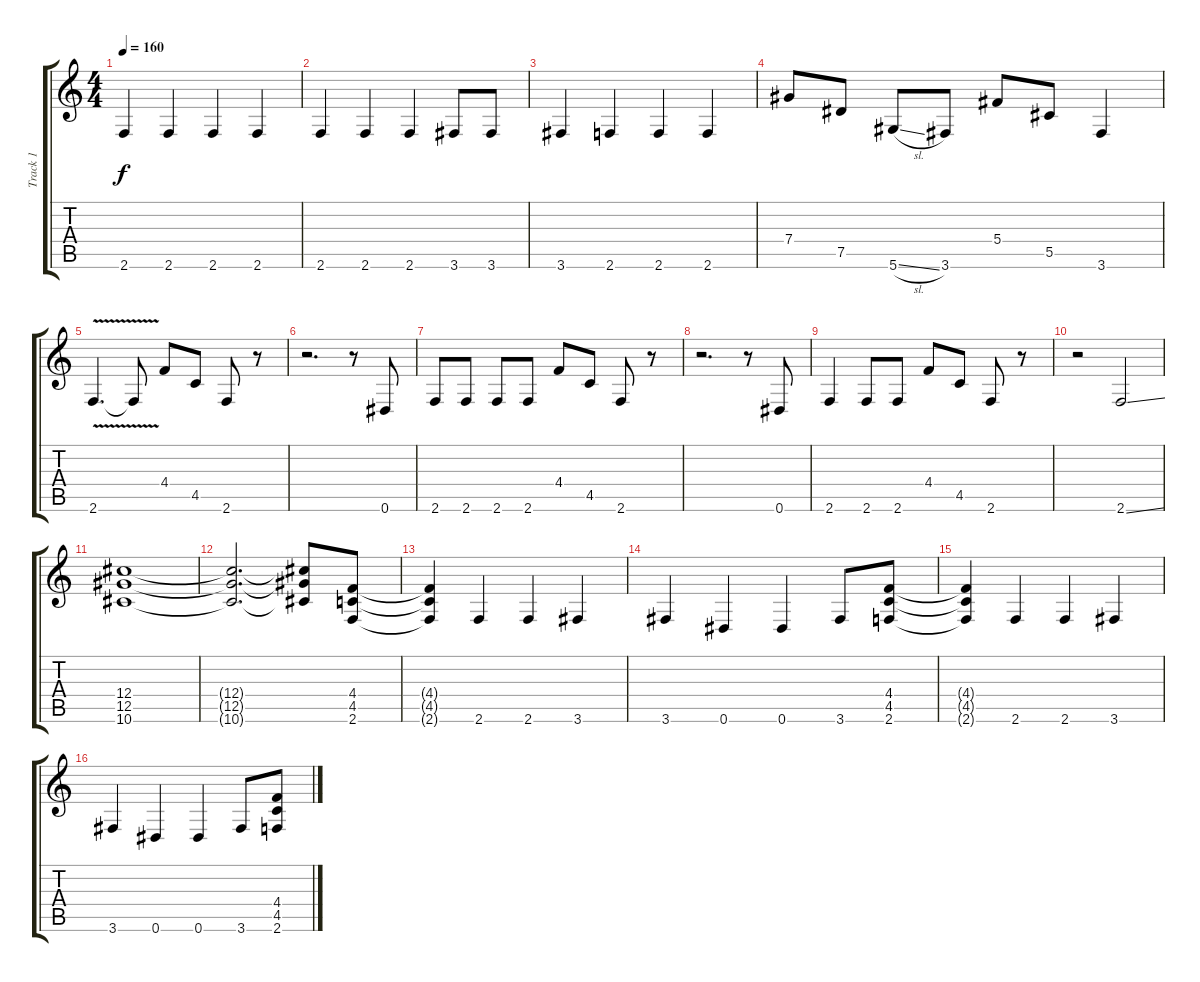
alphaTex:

\track ("Track 1" "Track 1") {instrument distortionguitar}
\staff {score tabs}
\tuning (Eb4 Bb3 Gb3 Db3 Ab2 Eb2) {hide}
\ts (4 4)
\tempo 160
\clef g2
\ks c
2.6.4{dy f} 2.6.4 2.6.4 2.6.4 |
2.6.4 2.6.4 2.6.4 3.6.8 3.6.8 |
3.6.4 2.6.4 2.6.4 2.6.4 |
7.4.8 7.5.8 5.6{sl}.8 3.6.8 5.4.8 5.5.8 3.6.4 |
2.6{v}.4{d} 2.6{t}.8 4.4.8 4.5.8 2.6.8 r.8 |
r.2{d} r.8 0.6.8 |
2.6.8 2.6.8 2.6.8 2.6.8 4.4.8 4.5.8 2.6.8 r.8 |
r.2{d} r.8 0.6.8 |
2.6.4 2.6.8 2.6.8 4.4.8 4.5.8 2.6.8 r.8 |
r.2 2.6{ss}.2 |
(12.4 12.5 10.6).1 |
(12.4{t} 12.5{t} 10.6{t}).2{d} (12.4{t} 12.5{t} 10.6{t}).8 (4.4 4.5 2.6).8 |
(4.4{t} 4.5{t} 2.6{t}).4 2.6.4 2.6.4 3.6.4 |
3.6.4 0.6.4 0.6.4 3.6.8 (4.4 4.5 2.6).8 |
(4.4{t} 4.5{t} 2.6{t}).4 2.6.4 2.6.4 3.6.4 |
3.6.4 0.6.4 0.6.4 3.6.8 (4.4 4.5 2.6).8
